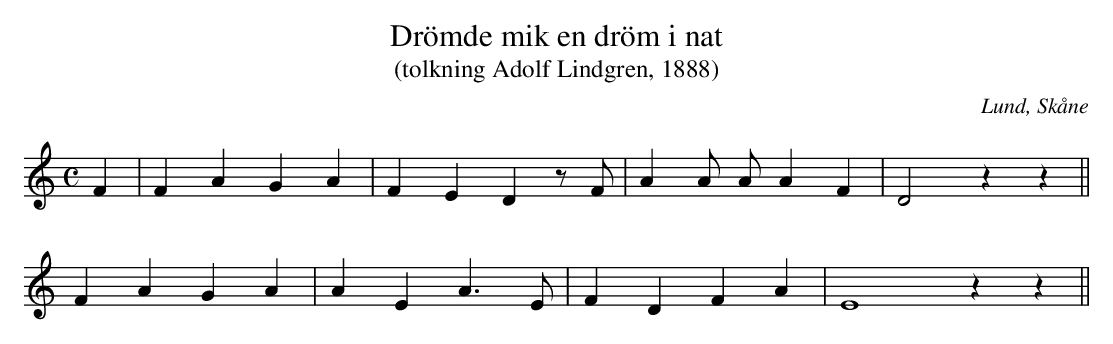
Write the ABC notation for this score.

X:1
T:Drömde mik en dröm i nat
T:(tolkning Adolf Lindgren, 1888)
O:Lund, Skåne
M:C
L:1/4
K:C
F | F A G A | F E D z/F/ | A A/ A/ A F | D2 z z ||
F A G A | A E A > E | F D F A | E4 z z ||
